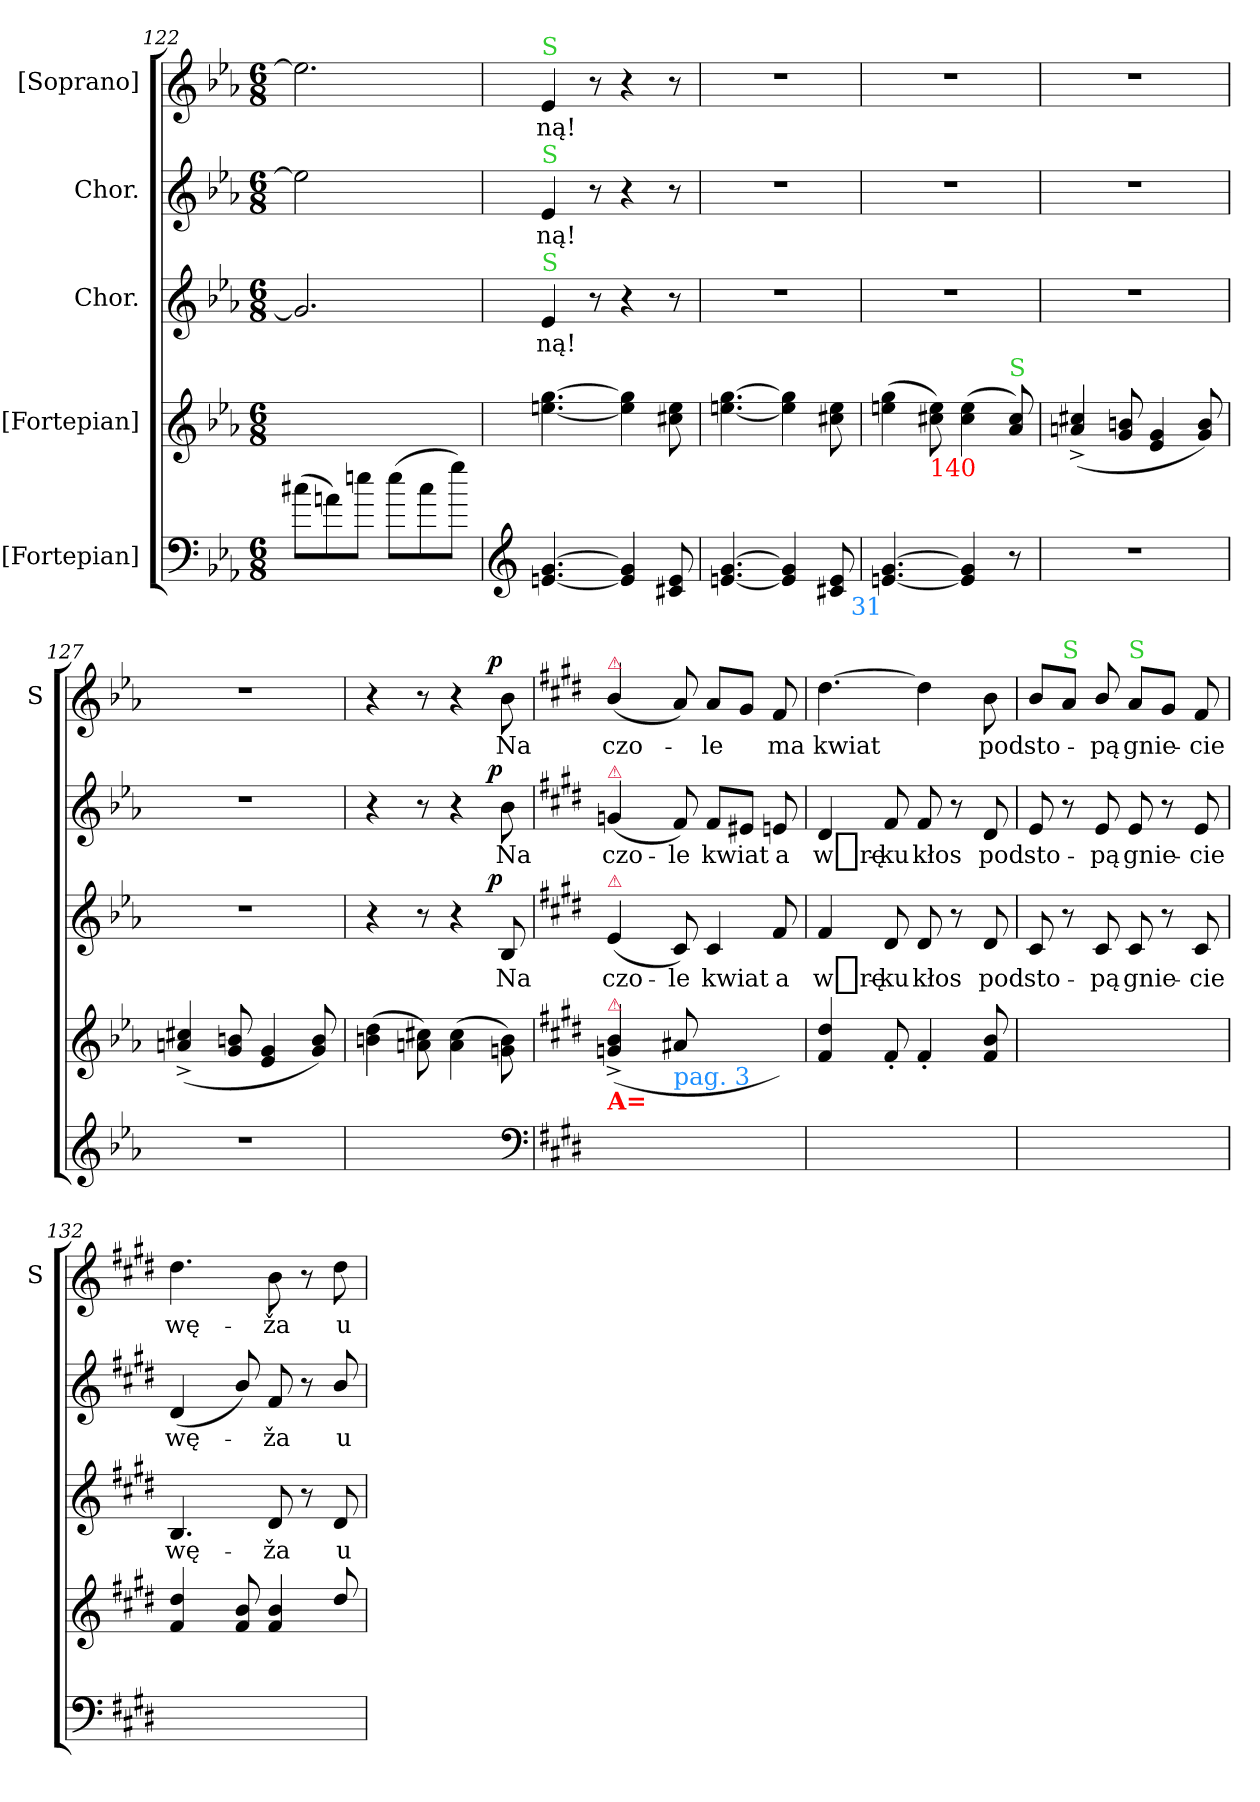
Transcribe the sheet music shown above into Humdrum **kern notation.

**kern	**kern	**kern	**text	**dynam	**kern	**text	**dynam	**kern	**text	**dynam
*part5	*part4	*part3	*part3	*part3	*part2	*part2	*part2	*part1	*part1	*part1
*staff5	*staff4	*staff3	*staff3	*staff3	*staff2	*staff2	*staff2	*staff1	*staff1	*staff1
*I"[Fortepian]	*I"[Fortepian]	*I"Chor.	*	*	*I"Chor.	*	*	*I"[Soprano]	*	*
*	*	*	*	*	*	*	*	*I'S	*	*
*clefF4	*clefG2	*clefG2	*	*	*clefG2	*	*	*clefG2	*	*
*k[b-e-a-]	*k[b-e-a-]	*k[b-e-a-]	*	*	*k[b-e-a-]	*	*	*k[b-e-a-]	*	*
*M6/8	*M6/8	*M6/8	*	*	*M6/8	*	*	*M6/8	*	*
=122	=122	=122	=122	=122	=122	=122	=122	=122	=122	=122
!	!	!	!	!	!LO:N:vis=2	!	!	!	!	!
(>8cc#X\L	2.ryy	2.g/]	.	.	2.ee\]	.	.	2.ee\]	.	.
8an\)	.	.	.	.	.	.	.	.	.	.
8een\J	.	.	.	.	.	.	.	.	.	.
(>8ee\L	.	.	.	.	.	.	.	.	.	.
8cc#\	.	.	.	.	.	.	.	.	.	.
8gg\J)	.	.	.	.	.	.	.	.	.	.
=123	=123	=123	=123	=123	=123	=123	=123	=123	=123	=123
*clefG2	*	*	*	*	*	*	*	*	*	*
!	!	!	!	!	!	!	!	!LO:TX:a:color=limegreen:t=S	!	!
!	!	!	!	!	!LO:TX:a:color=limegreen:t=S	!	!	!	!	!
!	!	!LO:TX:a:color=limegreen:t=S	!	!	!	!	!	!	!	!
[4.en/ [4.g/	[4.een\ [4.gg\	4e-/	-ną!	.	4e-/	-ną!	.	4e-/	-ną!	.
.	.	8r	.	.	8r	.	.	8r	.	.
4e]/ 4g]/	4ee]\ 4gg]\	4r	.	.	4r	.	.	4r	.	.
8c#X/ 8e/	8cc#X\ 8ee\	8r	.	.	8r	.	.	8r	.	.
=124	=124	=124	=124	=124	=124	=124	=124	=124	=124	=124
[4.en/ [4.g/	[4.een\ [4.gg\	2.r	.	.	2.r	.	.	2.r	.	.
4e]/ 4g]/	4ee]\ 4gg]\	.	.	.	.	.	.	.	.	.
8c#X/ 8e/	8cc#X\ 8ee\	.	.	.	.	.	.	.	.	.
=125	=125	=125	=125	=125	=125	=125	=125	=125	=125	=125
!LO:TX:b:rj:color=dodgerblue:t=31	!	!	!	!	!	!	!	!	!	!
[4.en/ [4.g/	(4een\ 4gg\	2.r	.	.	2.r	.	.	2.r	.	.
!	!LO:TX:b:color=red:t=140	!	!	!	!	!	!	!	!	!
.	8cc#X\ 8ee\)	.	.	.	.	.	.	.	.	.
4e]/ 4g]/	(4cc#\ 4ee\	.	.	.	.	.	.	.	.	.
!	!LO:TX:a:color=limegreen:t=S	!	!	!	!	!	!	!	!	!
8r	8a-/ 8cc#/)	.	.	.	.	.	.	.	.	.
=126	=126	=126	=126	=126	=126	=126	=126	=126	=126	=126
2.r	(4an^/ 4cc#X^/	2.r	.	.	2.r	.	.	2.r	.	.
.	8g/ 8bn/	.	.	.	.	.	.	.	.	.
.	4e-/ 4g/	.	.	.	.	.	.	.	.	.
.	8g/ 8b/)	.	.	.	.	.	.	.	.	.
=127	=127	=127	=127	=127	=127	=127	=127	=127	=127	=127
2.r	(4an^/ 4cc#X^/	2.r	.	.	2.r	.	.	2.r	.	.
.	8g/ 8bn/	.	.	.	.	.	.	.	.	.
.	4e-/ 4g/	.	.	.	.	.	.	.	.	.
.	8g/ 8b/)	.	.	.	.	.	.	.	.	.
=128	=128	=128	=128	=128	=128	=128	=128	=128	=128	=128
2.ryy	(4bn\ 4dd\	4r	.	.	4r	.	.	4r	.	.
.	8an\ 8cc#X\)	8r	.	.	8r	.	.	8r	.	.
.	(4a\ 4cc#\	4r	.	.	4r	.	.	4r	.	.
!	!	!	!	!LO:DY:a:rj	!	!	!LO:DY:a:rj	!	!	!LO:DY:a:rj
.	8gn\ 8b\)	8B-/	Na	p	8b-\	Na	p	8b-\	Na	p
*clefF4	*	*	*	*	*	*	*	*	*	*
=129	=129	=129	=129	=129	=129	=129	=129	=129	=129	=129
*k[f#c#g#d#]	*k[f#c#g#d#]	*k[f#c#g#d#]	*	*	*k[f#c#g#d#]	*	*	*k[f#c#g#d#]	*	*
!	!	!	!	!	!	!	!	!LO:TX:a:color=crimson:t=⚠	!	!
!	!	!	!	!	!LO:TX:a:color=crimson:t=⚠	!	!	!	!	!
!	!	!LO:TX:a:color=crimson:t=⚠	!	!	!	!	!	!	!	!
!	!LO:TX:a:color=crimson:t=⚠	!	!	!	!	!	!	!	!	!
!	!LO:TX:b:B:color=red:t=A=	!	!	!	!	!	!	!	!	!
8FF#/yy	(4eyy^/ 4gn^/ 4b^/	(4e/	czo-	.	(4gn/	czo-	.	(4b/	czo-	.
(8C#\Lyy	.	.	.	.	.	.	.	.	.	.
!	!LO:TX:b:color=dodgerblue:t=pag. 3	!	!	!	!	!	!	!	!	!
8F#\Jyy	8f#yy/ 8a#X/	8c#/)	-le	.	8f#/)	-le	.	8a/)	.	.
8c#\Lyy)	8f#yy'/ 8a#'/L	4c#/	kwiat	.	8f#/L	kwiat	.	8a/L	-le	.
8B'\yy	8e#Xyy'/ 8g#X'/	.	.	.	8e#X/J	.	.	8g#/J	.	.
8A#X'\Jyy	8enyy'/ 8f#'/J)	8f#/	a	.	8en/	a	.	8f#/	ma	.
=130	=130	=130	=130	=130	=130	=130	=130	=130	=130	=130
8BB/yy	4d#yy/ 4f#/ 4dd#/	4f#/	w_rę-	.	4d#/	w_rę-	.	[4.dd#\	kwiat	.
(8D#\Lyy	.	.	.	.	.	.	.	.	.	.
!	!	!	!LO:LY:i	!	!	!	!	!	!	!
8F#\Jyy	8d#yy'/ 8f#'/	8d#/	-ku	.	8f#/	-ku	.	.	.	.
!	!	!	!LO:LY:i	!	!	!	!	!	!	!
8B\Lyy)	4d#yy'/ 4f#'/	8d#/	kłos	.	8f#/	kłos	.	4dd#\]	.	.
8D#\yy	.	8r	.	.	8r	.	.	.	.	.
!	!	!	!LO:LY:i	!	!	!	!	!	!	!
8F#\Jyy	8d#yy/ 8f#/ 8b/	8d#/	pod	.	8d#/	pod	.	8b\	pod	.
=131	=131	=131	=131	=131	=131	=131	=131	=131	=131	=131
*	*^	*	*	*	*	*	*	*	*	*
!	!	!	!	!LO:LY:i	!	!	!LO:LY:i	!	!	!	!
8FF#/yy	(<8b/Lyy	4e\yy	8c#/	sto-	.	8e/	sto-	.	8b/L	sto-	.
!	!	!	!	!	!	!	!	!	!LO:TX:a:color=limegreen:t=S	!	!
(8C#\Lyy	8a#X/yy)	.	8r	.	.	8r	.	.	8a/J	.	.
!	!	!	!	!LO:LY:i	!	!	!LO:LY:i	!	!	!	!
8F#\Jyy	8b/Jyy	8e\yy	8c#/	-pą	.	8e/	-pą	.	8b/	-pą	.
!	!	!	!	!	!	!	!	!	!LO:TX:a:color=limegreen:t=S	!	!
!	!	!	!	!LO:LY:i	!	!	!LO:LY:i	!	!	!	!
8c#\Lyy	(<8a#/Lyy	4e\yy	8c#/	gnie-	.	8e/	gnie-	.	8a/L	gnie-	.
8B\yy)	8g#/yy)	.	8r	.	.	8r	.	.	8g#/J	.	.
!	!	!	!	!LO:LY:i	!	!	!LO:LY:i	!	!	!	!
8A#X\Jyy	8f#/Jyy	8e\yy	8c#/	-cie	.	8e/	-cie	.	8f#/	-cie	.
=132	=132	=132	=132	=132	=132	=132	=132	=132	=132	=132	=132
!	!	!	!	!LO:LY:i	!	!	!LO:LY:i	!	!	!	!
*	*v	*v	*	*	*	*	*	*	*	*	*
8BB'/yy	4d#yy/ 4f#/ 4dd#/	4.B/	wę-	.	(4d#/	wę-	.	4.dd#\	wę-	.
(8D#\Lyy	.	.	.	.	.	.	.	.	.	.
8F#\Jyy	8d#yy/ 8f#/ 8b/	.	.	.	8b/)	.	.	.	.	.
!	!	!	!LO:LY:i	!	!	!LO:LY:i	!	!	!	!
8B\Lyy)	4d#yy/ 4f#/ 4b/	8d#/	-ža	.	8f#/	-ža	.	8b\	-ža	.
8D#'\yy	.	8r	.	.	8r	.	.	8r	.	.
!	!	!	!LO:LY:i	!	!	!LO:LY:i	!	!	!	!
8F#'\Jyy	8d#yy/ 8dd#/	8d#/	u-	.	8b/	u-	.	8dd#\	u-	.
=	=	=	=	=	=	=	=	=	=	=
*-	*-	*-	*-	*-	*-	*-	*-	*-	*-	*-
